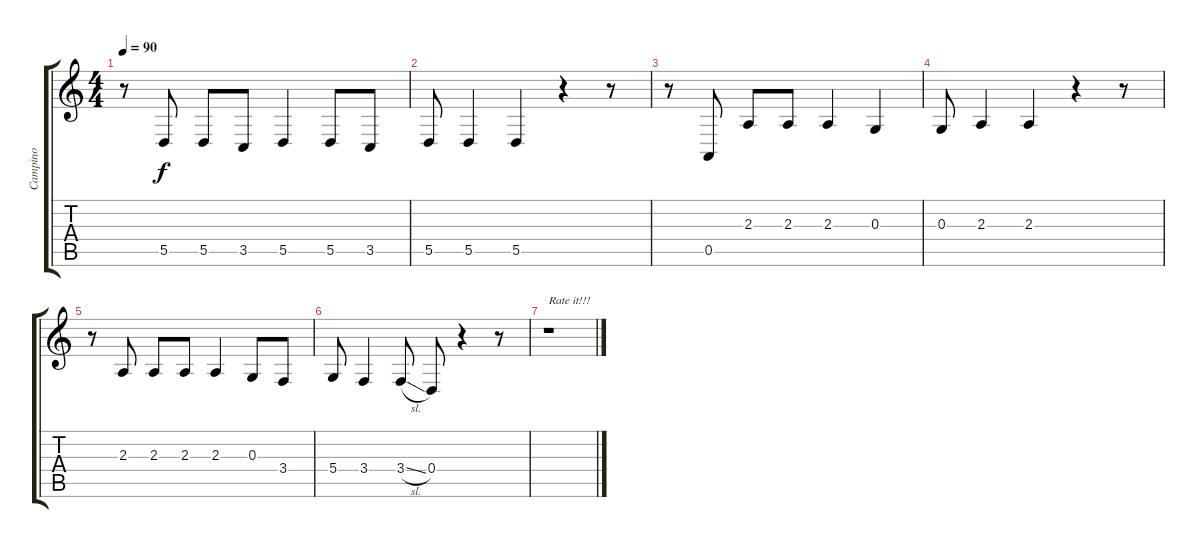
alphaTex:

\track ("Campino" "Campino") {instrument cello}
\staff {score tabs}
\tuning (E4 B3 G3 D3 A2 E2) {hide}
\ts (4 4)
\tempo 90
\clef g2
\ks c
r.8{dy f} 5.5.8 5.5.8 3.5.8 5.5.4 5.5.8 3.5.8 |
5.5.8 5.5.4 5.5.4 r.4 r.8 |
r.8 0.5.8 2.3.8 2.3.8 2.3.4 0.3.4 |
0.3.8 2.3.4 2.3.4 r.4 r.8 |
r.8 2.3.8 2.3.8 2.3.8 2.3.4 0.3.8 3.4.8 |
5.4.8 3.4.4 3.4{sl}.8 0.4.8 r.4 r.8 |
r.1{txt "Rate it!!!"}
